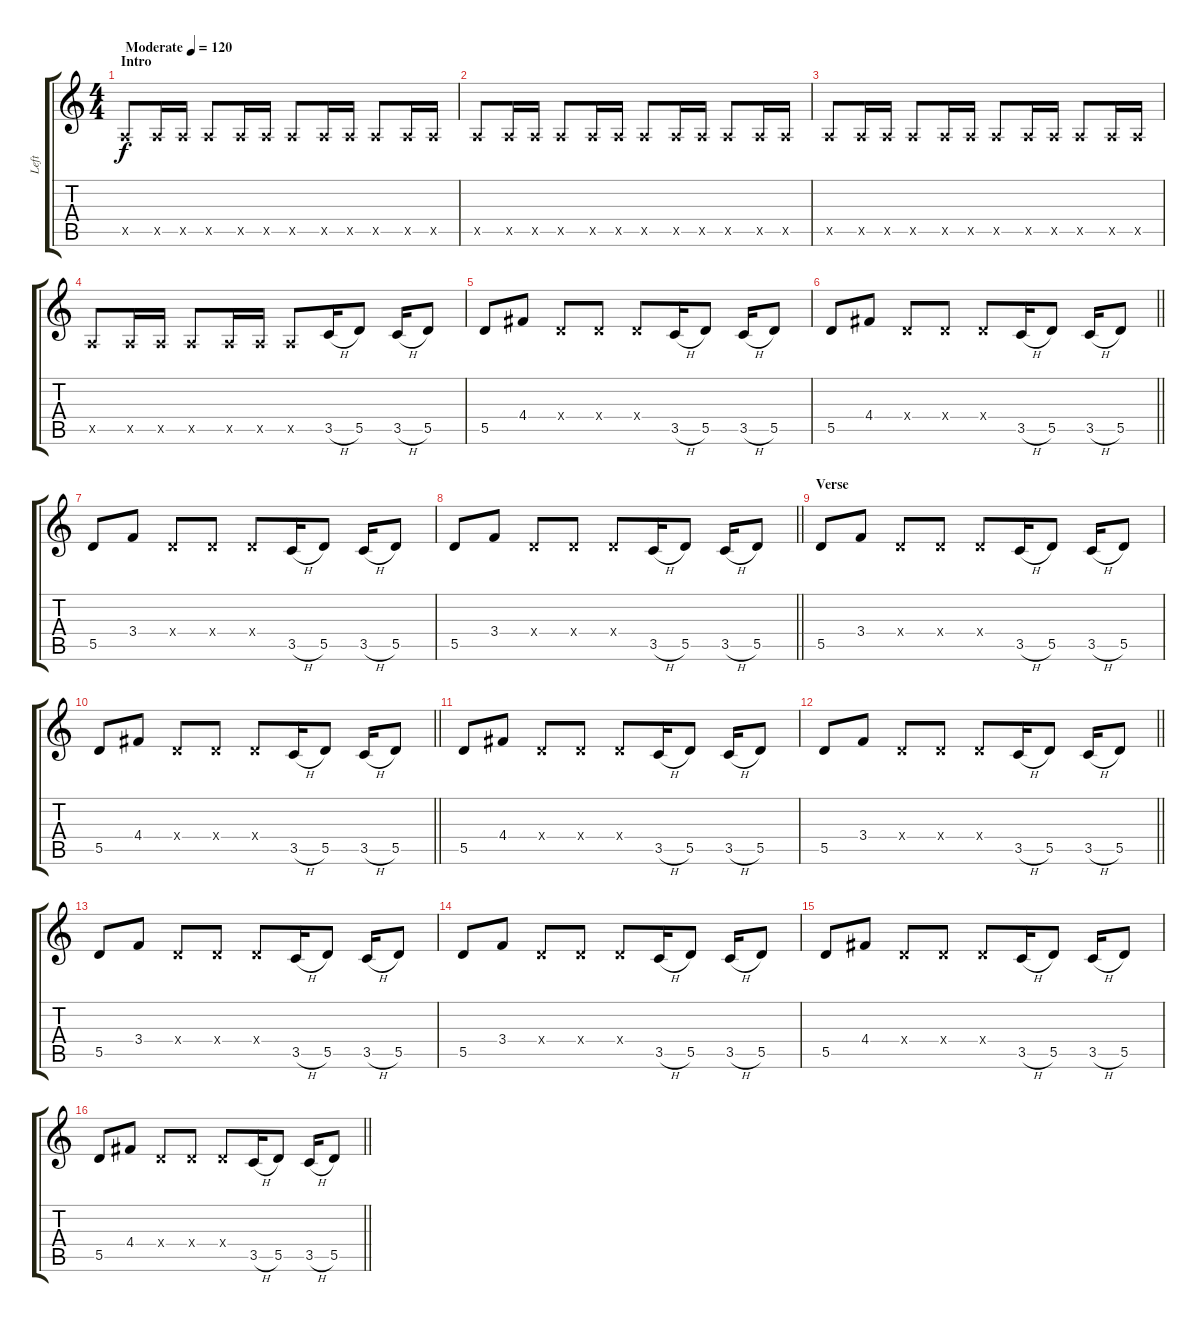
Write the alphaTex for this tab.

\track ("Left" "Left") {instrument overdrivenguitar}
\staff {score tabs}
\tuning (E4 B3 G3 D3 A2 E2) {hide}
\ts (4 4)
\section ("" "Intro")
\tempo (120 "Moderate")
\clef g2
\ks c
0.5{x}.8{dy f instrument overdrivenguitar} 0.5{x}.16 0.5{x}.16 0.5{x}.8 0.5{x}.16 0.5{x}.16 0.5{x}.8 0.5{x}.16 0.5{x}.16 0.5{x}.8 0.5{x}.16 0.5{x}.16 |
0.5{x}.8 0.5{x}.16 0.5{x}.16 0.5{x}.8 0.5{x}.16 0.5{x}.16 0.5{x}.8 0.5{x}.16 0.5{x}.16 0.5{x}.8 0.5{x}.16 0.5{x}.16 |
0.5{x}.8 0.5{x}.16 0.5{x}.16 0.5{x}.8 0.5{x}.16 0.5{x}.16 0.5{x}.8 0.5{x}.16 0.5{x}.16 0.5{x}.8 0.5{x}.16 0.5{x}.16 |
0.5{x}.8 0.5{x}.16 0.5{x}.16 0.5{x}.8 0.5{x}.16 0.5{x}.16 0.5{x}.8 3.5{h}.16 5.5.8 3.5{h}.16 5.5.8 |
5.5.8 4.4.8 0.4{x}.8 0.4{x}.8 0.4{x}.8 3.5{h}.16 5.5.8 3.5{h}.16 5.5.8 |
\barLineRight lightlight
5.5.8 4.4.8 0.4{x}.8 0.4{x}.8 0.4{x}.8 3.5{h}.16 5.5.8 3.5{h}.16 5.5.8 |
5.5.8 3.4.8 0.4{x}.8 0.4{x}.8 0.4{x}.8 3.5{h}.16 5.5.8 3.5{h}.16 5.5.8 |
\barLineRight lightlight
5.5.8 3.4.8 0.4{x}.8 0.4{x}.8 0.4{x}.8 3.5{h}.16 5.5.8 3.5{h}.16 5.5.8 |
\section ("" "Verse")
5.5.8 3.4.8 0.4{x}.8 0.4{x}.8 0.4{x}.8 3.5{h}.16 5.5.8 3.5{h}.16 5.5.8 |
\barLineRight lightlight
5.5.8 4.4.8 0.4{x}.8 0.4{x}.8 0.4{x}.8 3.5{h}.16 5.5.8 3.5{h}.16 5.5.8 |
5.5.8 4.4.8 0.4{x}.8 0.4{x}.8 0.4{x}.8 3.5{h}.16 5.5.8 3.5{h}.16 5.5.8 |
\barLineRight lightlight
5.5.8 3.4.8 0.4{x}.8 0.4{x}.8 0.4{x}.8 3.5{h}.16 5.5.8 3.5{h}.16 5.5.8 |
5.5.8 3.4.8 0.4{x}.8 0.4{x}.8 0.4{x}.8 3.5{h}.16 5.5.8 3.5{h}.16 5.5.8 |
5.5.8 3.4.8 0.4{x}.8 0.4{x}.8 0.4{x}.8 3.5{h}.16 5.5.8 3.5{h}.16 5.5.8 |
5.5.8 4.4.8 0.4{x}.8 0.4{x}.8 0.4{x}.8 3.5{h}.16 5.5.8 3.5{h}.16 5.5.8 |
\barLineRight lightlight
5.5.8 4.4.8 0.4{x}.8 0.4{x}.8 0.4{x}.8 3.5{h}.16 5.5.8 3.5{h}.16 5.5.8
